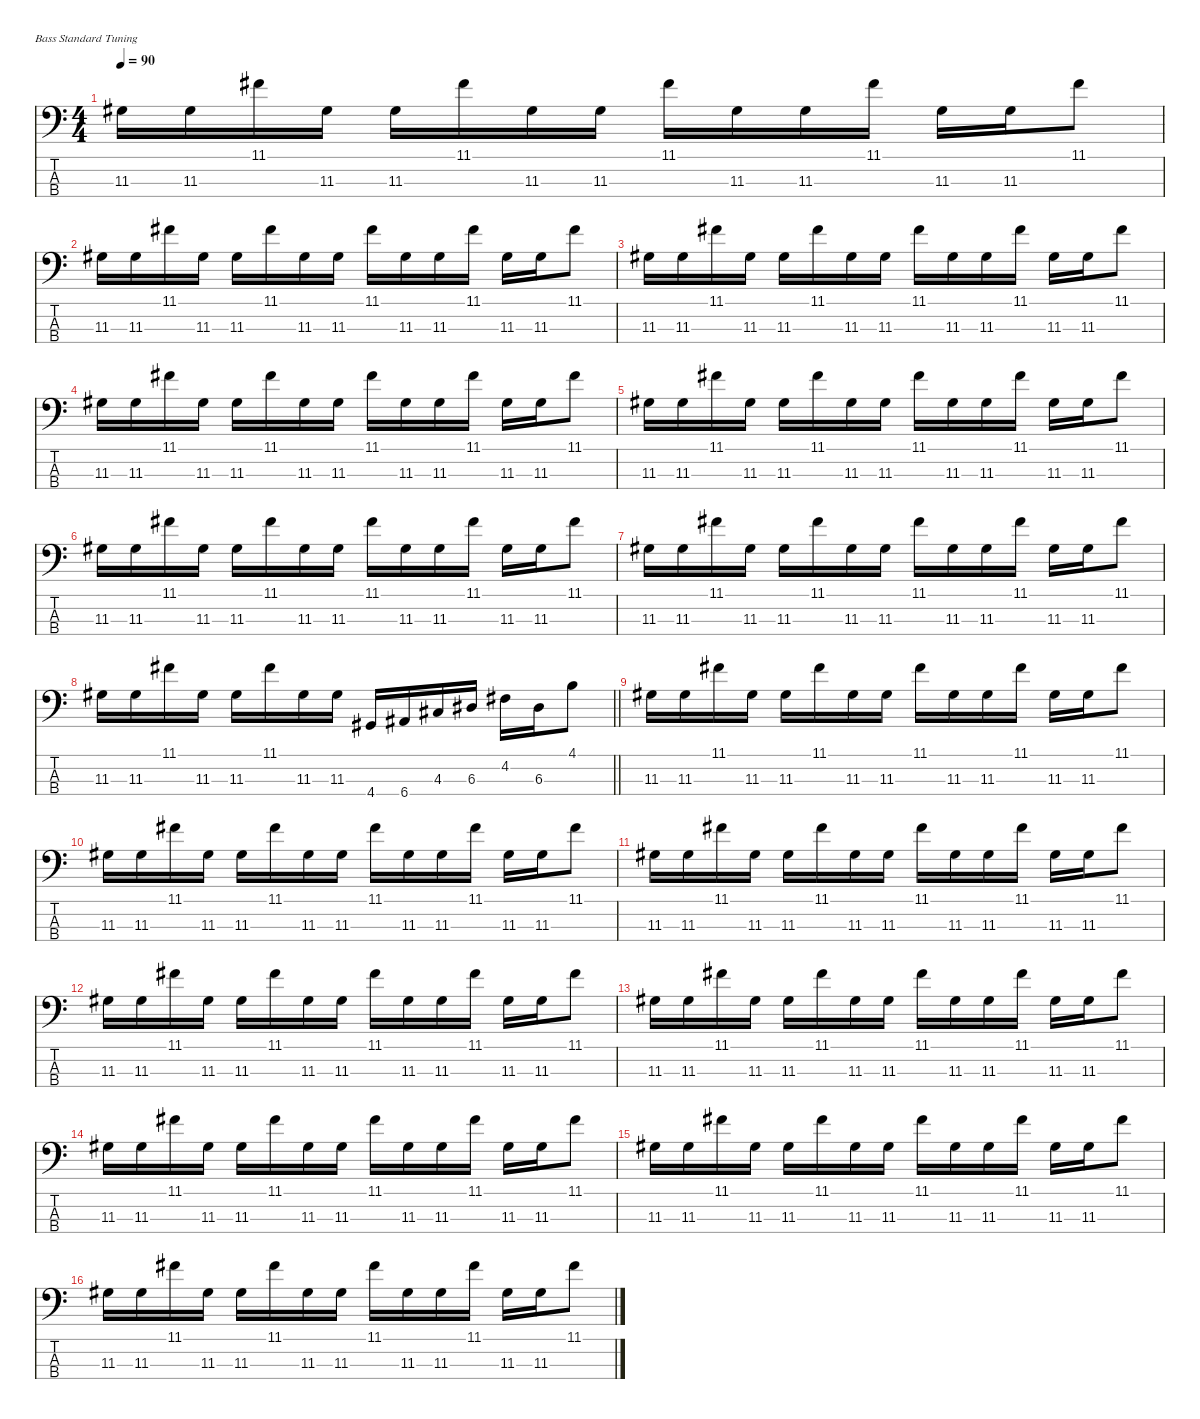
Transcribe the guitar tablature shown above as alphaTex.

\defaultSystemsLayout 4
\hideDynamics
\bracketExtendMode nobrackets
\singleTrackTrackNamePolicy hidden
\multiTrackTrackNamePolicy hidden
\otherSystemsTrackNameOrientation horizontal
\track ("Overdriven bass" "el.bs.") {instrument electricbasspick}
\staff {score tabs}
\tuning (G2 D2 A1 E1)
\ts (4 4)
\tempo 90
\clef f4
\ks c
11.3{acc #}.16{dy f instrument electricbasspick beam Down} 11.3{acc #}.16{beam Down} 11.1{acc #}.16{beam Down} 11.3{acc #}.16{beam Down} 11.3{acc #}.16{beam Down} 11.1{acc #}.16{beam Down} 11.3{acc #}.16{beam Down} 11.3{acc #}.16{beam Down} 11.1{acc #}.16{beam Down} 11.3{acc #}.16{beam Down} 11.3{acc #}.16{beam Down} 11.1{acc #}.16{beam Down} 11.3{acc #}.16{beam Down} 11.3{acc #}.16{beam Down} 11.1{acc #}.8{beam Down} |
11.3{acc #}.16{beam Down} 11.3{acc #}.16{beam Down} 11.1{acc #}.16{beam Down} 11.3{acc #}.16{beam Down} 11.3{acc #}.16{beam Down} 11.1{acc #}.16{beam Down} 11.3{acc #}.16{beam Down} 11.3{acc #}.16{beam Down} 11.1{acc #}.16{beam Down} 11.3{acc #}.16{beam Down} 11.3{acc #}.16{beam Down} 11.1{acc #}.16{beam Down} 11.3{acc #}.16{beam Down} 11.3{acc #}.16{beam Down} 11.1{acc #}.8{beam Down} |
11.3{acc #}.16{beam Down} 11.3{acc #}.16{beam Down} 11.1{acc #}.16{beam Down} 11.3{acc #}.16{beam Down} 11.3{acc #}.16{beam Down} 11.1{acc #}.16{beam Down} 11.3{acc #}.16{beam Down} 11.3{acc #}.16{beam Down} 11.1{acc #}.16{beam Down} 11.3{acc #}.16{beam Down} 11.3{acc #}.16{beam Down} 11.1{acc #}.16{beam Down} 11.3{acc #}.16{beam Down} 11.3{acc #}.16{beam Down} 11.1{acc #}.8{beam Down} |
11.3{acc #}.16{beam Down} 11.3{acc #}.16{beam Down} 11.1{acc #}.16{beam Down} 11.3{acc #}.16{beam Down} 11.3{acc #}.16{beam Down} 11.1{acc #}.16{beam Down} 11.3{acc #}.16{beam Down} 11.3{acc #}.16{beam Down} 11.1{acc #}.16{beam Down} 11.3{acc #}.16{beam Down} 11.3{acc #}.16{beam Down} 11.1{acc #}.16{beam Down} 11.3{acc #}.16{beam Down} 11.3{acc #}.16{beam Down} 11.1{acc #}.8{beam Down} |
11.3{acc #}.16{beam Down} 11.3{acc #}.16{beam Down} 11.1{acc #}.16{beam Down} 11.3{acc #}.16{beam Down} 11.3{acc #}.16{beam Down} 11.1{acc #}.16{beam Down} 11.3{acc #}.16{beam Down} 11.3{acc #}.16{beam Down} 11.1{acc #}.16{beam Down} 11.3{acc #}.16{beam Down} 11.3{acc #}.16{beam Down} 11.1{acc #}.16{beam Down} 11.3{acc #}.16{beam Down} 11.3{acc #}.16{beam Down} 11.1{acc #}.8{beam Down} |
11.3{acc #}.16{beam Down} 11.3{acc #}.16{beam Down} 11.1{acc #}.16{beam Down} 11.3{acc #}.16{beam Down} 11.3{acc #}.16{beam Down} 11.1{acc #}.16{beam Down} 11.3{acc #}.16{beam Down} 11.3{acc #}.16{beam Down} 11.1{acc #}.16{beam Down} 11.3{acc #}.16{beam Down} 11.3{acc #}.16{beam Down} 11.1{acc #}.16{beam Down} 11.3{acc #}.16{beam Down} 11.3{acc #}.16{beam Down} 11.1{acc #}.8{beam Down} |
11.3{acc #}.16{beam Down} 11.3{acc #}.16{beam Down} 11.1{acc #}.16{beam Down} 11.3{acc #}.16{beam Down} 11.3{acc #}.16{beam Down} 11.1{acc #}.16{beam Down} 11.3{acc #}.16{beam Down} 11.3{acc #}.16{beam Down} 11.1{acc #}.16{beam Down} 11.3{acc #}.16{beam Down} 11.3{acc #}.16{beam Down} 11.1{acc #}.16{beam Down} 11.3{acc #}.16{beam Down} 11.3{acc #}.16{beam Down} 11.1{acc #}.8{beam Down} |
\barLineRight lightlight
11.3{acc #}.16{beam Down} 11.3{acc #}.16{beam Down} 11.1{acc #}.16{beam Down} 11.3{acc #}.16{beam Down} 11.3{acc #}.16{beam Down} 11.1{acc #}.16{beam Down} 11.3{acc #}.16{beam Down} 11.3{acc #}.16{beam Down} 4.4{acc #}.16{beam Up} 6.4{acc #}.16{beam Up} 4.3{acc #}.16{beam Up} 6.3{acc #}.16{beam Up} 4.2{acc #}.16{beam Down} 6.3{acc #}.16{beam Down} 4.1.8{beam Down} |
11.3{acc #}.16{beam Down} 11.3{acc #}.16{beam Down} 11.1{acc #}.16{beam Down} 11.3{acc #}.16{beam Down} 11.3{acc #}.16{beam Down} 11.1{acc #}.16{beam Down} 11.3{acc #}.16{beam Down} 11.3{acc #}.16{beam Down} 11.1{acc #}.16{beam Down} 11.3{acc #}.16{beam Down} 11.3{acc #}.16{beam Down} 11.1{acc #}.16{beam Down} 11.3{acc #}.16{beam Down} 11.3{acc #}.16{beam Down} 11.1{acc #}.8{beam Down} |
11.3{acc #}.16{beam Down} 11.3{acc #}.16{beam Down} 11.1{acc #}.16{beam Down} 11.3{acc #}.16{beam Down} 11.3{acc #}.16{beam Down} 11.1{acc #}.16{beam Down} 11.3{acc #}.16{beam Down} 11.3{acc #}.16{beam Down} 11.1{acc #}.16{beam Down} 11.3{acc #}.16{beam Down} 11.3{acc #}.16{beam Down} 11.1{acc #}.16{beam Down} 11.3{acc #}.16{beam Down} 11.3{acc #}.16{beam Down} 11.1{acc #}.8{beam Down} |
11.3{acc #}.16{beam Down} 11.3{acc #}.16{beam Down} 11.1{acc #}.16{beam Down} 11.3{acc #}.16{beam Down} 11.3{acc #}.16{beam Down} 11.1{acc #}.16{beam Down} 11.3{acc #}.16{beam Down} 11.3{acc #}.16{beam Down} 11.1{acc #}.16{beam Down} 11.3{acc #}.16{beam Down} 11.3{acc #}.16{beam Down} 11.1{acc #}.16{beam Down} 11.3{acc #}.16{beam Down} 11.3{acc #}.16{beam Down} 11.1{acc #}.8{beam Down} |
11.3{acc #}.16{beam Down} 11.3{acc #}.16{beam Down} 11.1{acc #}.16{beam Down} 11.3{acc #}.16{beam Down} 11.3{acc #}.16{beam Down} 11.1{acc #}.16{beam Down} 11.3{acc #}.16{beam Down} 11.3{acc #}.16{beam Down} 11.1{acc #}.16{beam Down} 11.3{acc #}.16{beam Down} 11.3{acc #}.16{beam Down} 11.1{acc #}.16{beam Down} 11.3{acc #}.16{beam Down} 11.3{acc #}.16{beam Down} 11.1{acc #}.8{beam Down} |
11.3{acc #}.16{beam Down} 11.3{acc #}.16{beam Down} 11.1{acc #}.16{beam Down} 11.3{acc #}.16{beam Down} 11.3{acc #}.16{beam Down} 11.1{acc #}.16{beam Down} 11.3{acc #}.16{beam Down} 11.3{acc #}.16{beam Down} 11.1{acc #}.16{beam Down} 11.3{acc #}.16{beam Down} 11.3{acc #}.16{beam Down} 11.1{acc #}.16{beam Down} 11.3{acc #}.16{beam Down} 11.3{acc #}.16{beam Down} 11.1{acc #}.8{beam Down} |
11.3{acc #}.16{beam Down} 11.3{acc #}.16{beam Down} 11.1{acc #}.16{beam Down} 11.3{acc #}.16{beam Down} 11.3{acc #}.16{beam Down} 11.1{acc #}.16{beam Down} 11.3{acc #}.16{beam Down} 11.3{acc #}.16{beam Down} 11.1{acc #}.16{beam Down} 11.3{acc #}.16{beam Down} 11.3{acc #}.16{beam Down} 11.1{acc #}.16{beam Down} 11.3{acc #}.16{beam Down} 11.3{acc #}.16{beam Down} 11.1{acc #}.8{beam Down} |
11.3{acc #}.16{beam Down} 11.3{acc #}.16{beam Down} 11.1{acc #}.16{beam Down} 11.3{acc #}.16{beam Down} 11.3{acc #}.16{beam Down} 11.1{acc #}.16{beam Down} 11.3{acc #}.16{beam Down} 11.3{acc #}.16{beam Down} 11.1{acc #}.16{beam Down} 11.3{acc #}.16{beam Down} 11.3{acc #}.16{beam Down} 11.1{acc #}.16{beam Down} 11.3{acc #}.16{beam Down} 11.3{acc #}.16{beam Down} 11.1{acc #}.8{beam Down} |
11.3{acc #}.16{beam Down} 11.3{acc #}.16{beam Down} 11.1{acc #}.16{beam Down} 11.3{acc #}.16{beam Down} 11.3{acc #}.16{beam Down} 11.1{acc #}.16{beam Down} 11.3{acc #}.16{beam Down} 11.3{acc #}.16{beam Down} 11.1{acc #}.16{beam Down} 11.3{acc #}.16{beam Down} 11.3{acc #}.16{beam Down} 11.1{acc #}.16{beam Down} 11.3{acc #}.16{beam Down} 11.3{acc #}.16{beam Down} 11.1{acc #}.8{beam Down}
